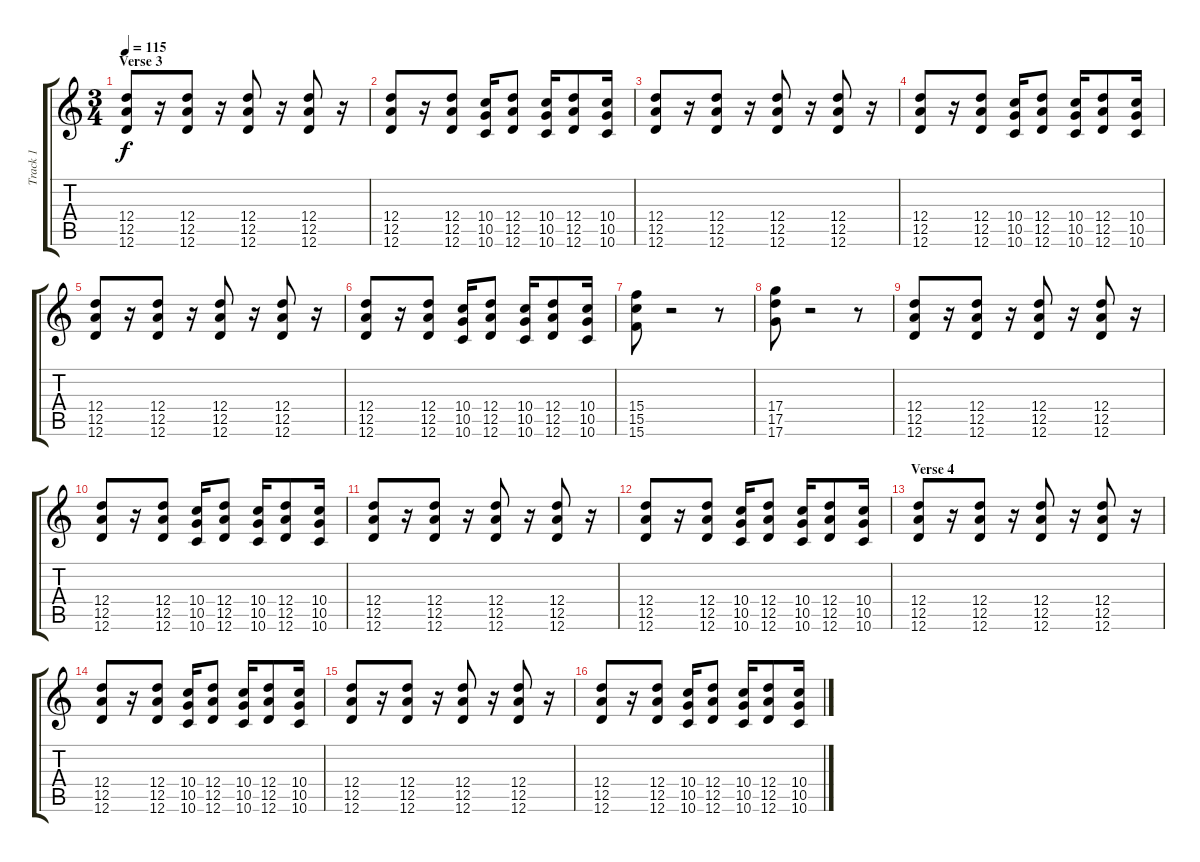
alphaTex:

\track ("Track 1" "Track 1") {instrument overdrivenguitar}
\staff {score tabs}
\tuning (E4 B3 G3 D3 A2 D2) {hide}
\ts (3 4)
\section ("" "Verse 3")
\tempo 115
\clef g2
\ks c
(12.4 12.5 12.6).8{dy f} r.16 (12.4 12.5 12.6).8 r.16 (12.4 12.5 12.6).8 r.16 (12.4 12.5 12.6).8 r.16 |
(12.4 12.5 12.6).8 r.16 (12.4 12.5 12.6).8 (10.4 10.5 10.6).16 (12.4 12.5 12.6).8 (10.4 10.5 10.6).16 (12.4 12.5 12.6).8 (10.4 10.5 10.6).16 |
(12.4 12.5 12.6).8 r.16 (12.4 12.5 12.6).8 r.16 (12.4 12.5 12.6).8 r.16 (12.4 12.5 12.6).8 r.16 |
(12.4 12.5 12.6).8 r.16 (12.4 12.5 12.6).8 (10.4 10.5 10.6).16 (12.4 12.5 12.6).8 (10.4 10.5 10.6).16 (12.4 12.5 12.6).8 (10.4 10.5 10.6).16 |
(12.4 12.5 12.6).8 r.16 (12.4 12.5 12.6).8 r.16 (12.4 12.5 12.6).8 r.16 (12.4 12.5 12.6).8 r.16 |
(12.4 12.5 12.6).8 r.16 (12.4 12.5 12.6).8 (10.4 10.5 10.6).16 (12.4 12.5 12.6).8 (10.4 10.5 10.6).16 (12.4 12.5 12.6).8 (10.4 10.5 10.6).16 |
(15.4 15.5 15.6).8 r.2 r.8 |
(17.4 17.5 17.6).8 r.2 r.8 |
(12.4 12.5 12.6).8 r.16 (12.4 12.5 12.6).8 r.16 (12.4 12.5 12.6).8 r.16 (12.4 12.5 12.6).8 r.16 |
(12.4 12.5 12.6).8 r.16 (12.4 12.5 12.6).8 (10.4 10.5 10.6).16 (12.4 12.5 12.6).8 (10.4 10.5 10.6).16 (12.4 12.5 12.6).8 (10.4 10.5 10.6).16 |
(12.4 12.5 12.6).8 r.16 (12.4 12.5 12.6).8 r.16 (12.4 12.5 12.6).8 r.16 (12.4 12.5 12.6).8 r.16 |
(12.4 12.5 12.6).8 r.16 (12.4 12.5 12.6).8 (10.4 10.5 10.6).16 (12.4 12.5 12.6).8 (10.4 10.5 10.6).16 (12.4 12.5 12.6).8 (10.4 10.5 10.6).16 |
\section ("" "Verse 4")
(12.4 12.5 12.6).8 r.16 (12.4 12.5 12.6).8 r.16 (12.4 12.5 12.6).8 r.16 (12.4 12.5 12.6).8 r.16 |
(12.4 12.5 12.6).8 r.16 (12.4 12.5 12.6).8 (10.4 10.5 10.6).16 (12.4 12.5 12.6).8 (10.4 10.5 10.6).16 (12.4 12.5 12.6).8 (10.4 10.5 10.6).16 |
(12.4 12.5 12.6).8 r.16 (12.4 12.5 12.6).8 r.16 (12.4 12.5 12.6).8 r.16 (12.4 12.5 12.6).8 r.16 |
(12.4 12.5 12.6).8 r.16 (12.4 12.5 12.6).8 (10.4 10.5 10.6).16 (12.4 12.5 12.6).8 (10.4 10.5 10.6).16 (12.4 12.5 12.6).8 (10.4 10.5 10.6).16
